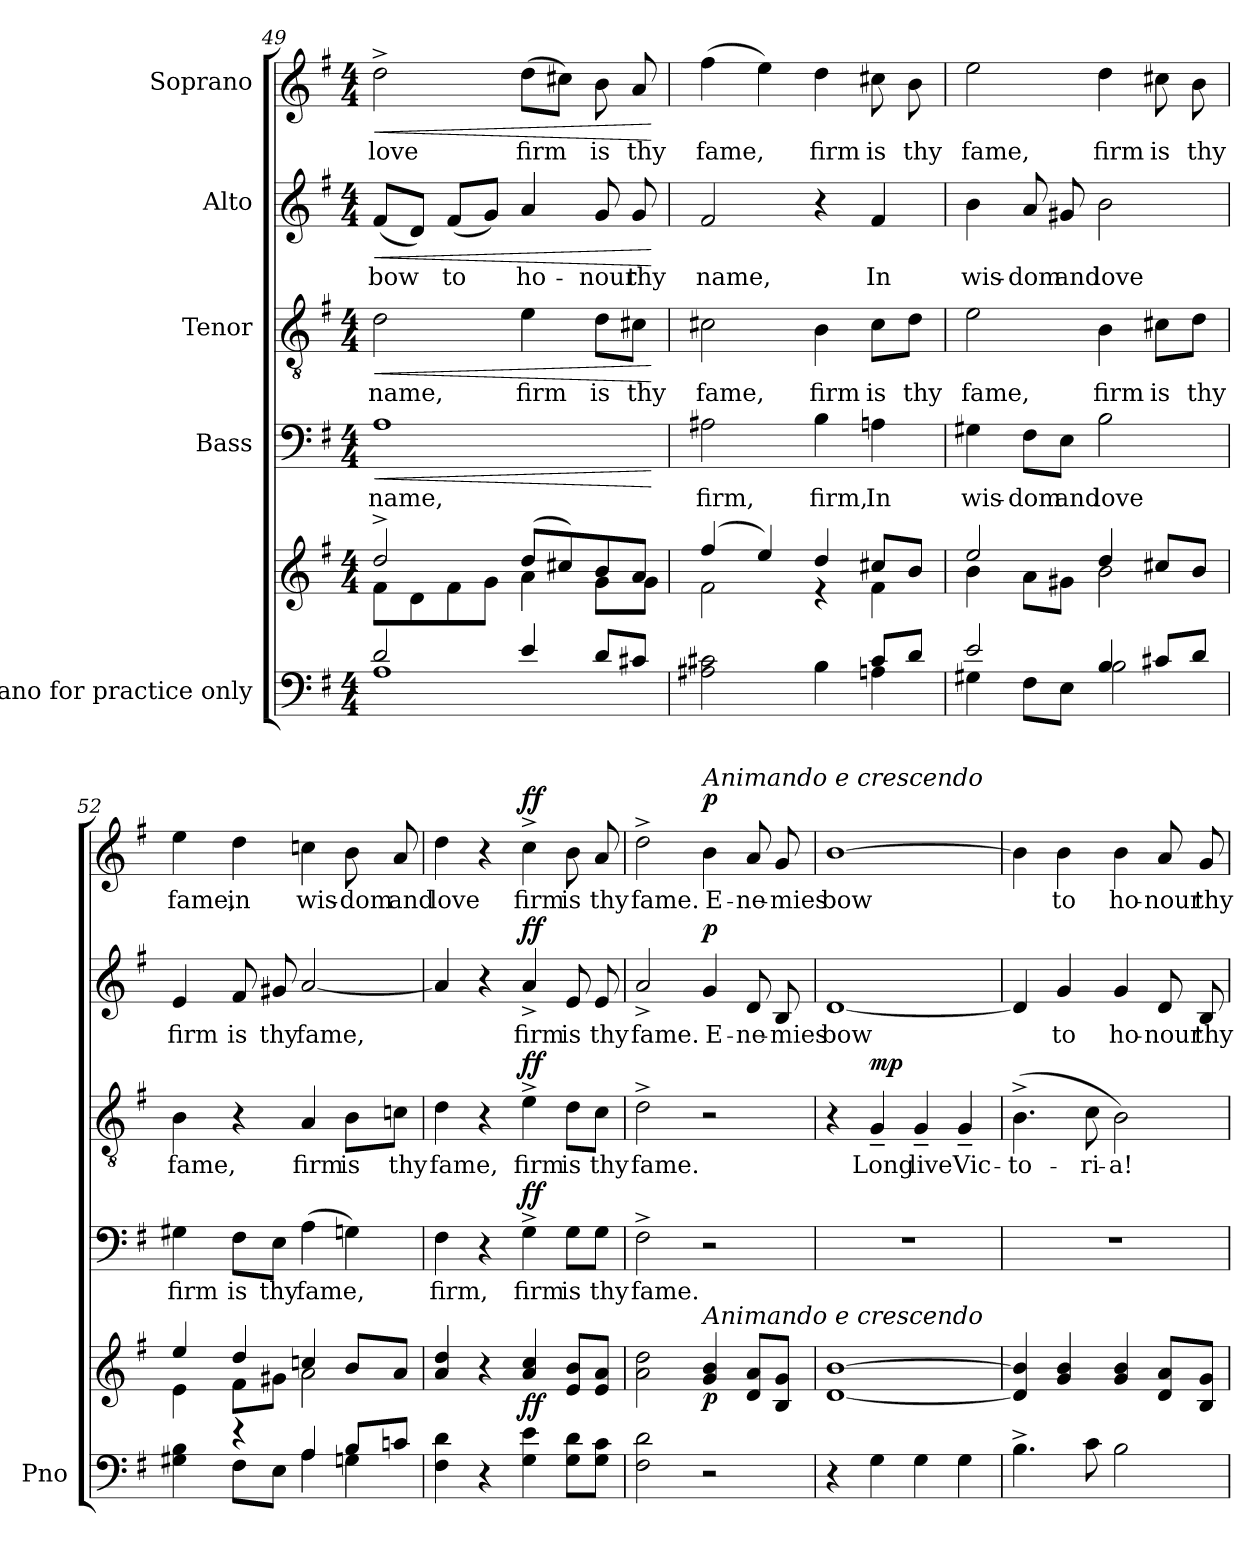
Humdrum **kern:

**kern	**kern	**dynam	**kern	**text	**dynam	**kern	**text	**dynam	**kern	**text	**dynam	**kern	**text	**dynam
*part5	*part5	*part5	*part4	*part4	*part4	*part3	*part3	*part3	*part2	*part2	*part2	*part1	*part1	*part1
*staff6	*staff5	*staff5/6	*staff4	*staff4	*staff4	*staff3	*staff3	*staff3	*staff2	*staff2	*staff2	*staff1	*staff1	*staff1
*I"Piano for practice only	*	*	*I"Bass	*	*	*I"Tenor	*	*	*I"Alto	*	*	*I"Soprano	*	*
*I'Pno	*	*	*	*	*	*	*	*	*	*	*	*	*	*
*clefF4	*clefG2	*	*clefF4	*	*	*clefGv2	*	*	*clefG2	*	*	*clefG2	*	*
*k[f#]	*k[f#]	*	*k[f#]	*	*	*k[f#]	*	*	*k[f#]	*	*	*k[f#]	*	*
*M4/4	*M4/4	*	*M4/4	*	*	*M4/4	*	*	*M4/4	*	*	*M4/4	*	*
=49	=49	=49	=49	=49	=49	=49	=49	=49	=49	=49	=49	=49	=49	=49
*^	*^	*	*	*	*	*	*	*	*	*	*	*	*	*
!	!	!	!	!	!	!LO:LY:b	!LO:HP:b	!	!LO:LY:b	!LO:HP:b	!	!LO:LY:b	!LO:HP:b	!	!LO:LY:b	!LO:HP:b
2d/	1A	2dd^/	8f#\L	.	1A	name,	<	2d\	name,	<	(<8f#/L	bow	<	2dd^\	love	<
.	.	.	8d\	.	.	.	.	.	.	.	8d/J)	.	.	.	.	.
!	!	!	!	!	!	!	!	!	!	!	!	!LO:LY:b	!	!	!	!
.	.	.	8f#\	.	.	.	.	.	.	.	(<8f#/L	to	.	.	.	.
.	.	.	8g\J	.	.	.	.	.	.	.	8g/J)	.	.	.	.	.
!	!	!	!	!	!	!	!	!	!LO:LY:b	!	!	!LO:LY:b	!	!	!LO:LY:b	!
4e/	.	(>8dd/L	4a\	.	.	.	.	4e\	firm	.	4a/	ho-	.	(>8dd\L	firm	.
.	.	8cc#X/)	.	.	.	.	.	.	.	.	.	.	.	8cc#X\J)	.	.
!	!	!	!	!	!	!	!	!	!LO:LY:b	!	!	!LO:LY:b	!	!	!LO:LY:b	!
8d/L	.	8b/	8g\L	.	.	.	.	8d\L	is	.	8g/	-nour	.	8b\	is	.
!	!	!	!	!	!	!	!	!	!LO:LY:b	!	!	!LO:LY:b	!	!	!LO:LY:b	!
8c#X/J	.	8a/J	8g\J	.	.	.	.	8c#X\J	thy	.	8g/	thy	.	8a/	thy	.
*v	*v	*	*	*	*	*	*	*	*	*	*	*	*	*	*	*
*	*v	*v	*	*	*	*	*	*	*	*	*	*	*	*	*
.	.	.	.	.	[	.	.	[	.	.	[	.	.	[
=50	=50	=50	=50	=50	=50	=50	=50	=50	=50	=50	=50	=50	=50	=50
*^	*^	*	*	*	*	*	*	*	*	*	*	*	*	*
!	!	!	!	!	!	!LO:LY:b	!	!	!LO:LY:b	!	!	!LO:LY:b	!	!	!LO:LY:b	!
2A#X\ 2c#X\	2ryy	(>4ff#/	2f#\	.	2A#X\	firm,	.	2c#X\	fame,	.	2f#/	name,	.	(>4ff#\	fame,	.
.	.	4ee/)	.	.	.	.	.	.	.	.	.	.	.	4ee\)	.	.
!	!	!	!	!	!	!LO:LY:b	!	!	!LO:LY:b	!	!	!	!	!	!LO:LY:b	!
4B\	4ryy	4dd/	4r	.	4B\	firm,	.	4B\	firm	.	4r	.	.	4dd\	firm	.
!	!	!	!	!	!	!LO:LY:b	!	!	!LO:LY:b	!	!	!LO:LY:b	!	!	!LO:LY:b	!
8c#/L	4An\	8cc#X/L	4f#\	.	4An\	In	.	8c#\L	is	.	4f#/	In	.	8cc#X\	is	.
!	!	!	!	!	!	!	!	!	!LO:LY:b	!	!	!	!	!	!LO:LY:b	!
8d/J	.	8b/J	.	.	.	.	.	8d\J	thy	.	.	.	.	8b\	thy	.
!!LO:LB:g=z
=51	=51	=51	=51	=51	=51	=51	=51	=51	=51	=51	=51	=51	=51	=51	=51	=51
!	!	!	!	!	!	!LO:LY:b	!	!	!LO:LY:b	!	!	!LO:LY:b	!	!	!LO:LY:b	!
2e/	4G#X\	2ee/	4b\	.	4G#X\	wis-	.	2e\	fame,	.	4b\	wis-	.	2ee\	fame,	.
!	!	!	!	!	!	!LO:LY:b	!	!	!	!	!	!LO:LY:b	!	!	!	!
.	8F#\L	.	8a\L	.	8F#\L	-dom	.	.	.	.	8a/	-dom	.	.	.	.
!	!	!	!	!	!	!LO:LY:b	!	!	!	!	!	!LO:LY:b	!	!	!	!
.	8E\J	.	8g#X\J	.	8E\J	and	.	.	.	.	8g#X/	and	.	.	.	.
!	!	!	!	!	!	!LO:LY:b	!	!	!LO:LY:b	!	!	!LO:LY:b	!	!	!LO:LY:b	!
4B/	2B\	4dd/	2b\	.	2B\	love	.	4B\	firm	.	2b\	love	.	4dd\	firm	.
!	!	!	!	!	!	!	!	!	!LO:LY:b	!	!	!	!	!	!LO:LY:b	!
8c#X/L	.	8cc#X/L	.	.	.	.	.	8c#X\L	is	.	.	.	.	8cc#X\	is	.
!	!	!	!	!	!	!	!	!	!LO:LY:b	!	!	!	!	!	!LO:LY:b	!
8d/J	.	8b/J	.	.	.	.	.	8d\J	thy	.	.	.	.	8b\	thy	.
=52	=52	=52	=52	=52	=52	=52	=52	=52	=52	=52	=52	=52	=52	=52	=52	=52
!	!	!	!	!	!	!LO:LY:b	!	!	!LO:LY:b	!	!	!LO:LY:b	!	!	!LO:LY:b	!
4G#X\ 4B\	4ryy	4ee/	4e\	.	4G#X\	firm	.	4B\	fame,	.	4e/	firm	.	4ee\	fame,	.
!	!	!	!	!	!	!LO:LY:b	!	!	!	!	!	!LO:LY:b	!	!	!LO:LY:b	!
4r	8F#\L	4dd/	8f#\L	.	8F#\L	is	.	4r	.	.	8f#/	is	.	4dd\	in	.
!	!	!	!	!	!	!LO:LY:b	!	!	!	!	!	!LO:LY:b	!	!	!	!
.	8E\J	.	8g#X\J	.	8E\J	thy	.	.	.	.	8g#X/	thy	.	.	.	.
!	!	!	!	!	!	!LO:LY:b	!	!	!LO:LY:b	!	!	!LO:LY:b	!	!	!LO:LY:b	!
4A/	4A\	4ccn/	2a\	.	(>4A\	fame,	.	4A/	firm	.	[2a/	fame,	.	4ccn\	wis-	.
!	!	!	!	!	!	!	!	!	!LO:LY:b	!	!	!	!	!	!LO:LY:b	!
8B/L	4Gn\	8b/L	.	.	4Gn\)	.	.	8B\L	is	.	.	.	.	8b\	-dom	.
!	!	!	!	!	!	!	!	!	!LO:LY:b	!	!	!	!	!	!LO:LY:b	!
8cn/J	.	8a/J	.	.	.	.	.	8cn\J	thy	.	.	.	.	8a/	and	.
*v	*v	*	*	*	*	*	*	*	*	*	*	*	*	*	*	*
*	*v	*v	*	*	*	*	*	*	*	*	*	*	*	*	*
=53	=53	=53	=53	=53	=53	=53	=53	=53	=53	=53	=53	=53	=53	=53
!	!	!	!	!LO:LY:b	!	!	!LO:LY:b	!	!	!	!	!	!LO:LY:b	!
4F#\ 4d\	4a/ 4dd/	.	4F#\	firm,	.	4d\	fame,	.	4a/]	.	.	4dd\	love	.
4r	4r	.	4r	.	.	4r	.	.	4r	.	.	4r	.	.
!	!	!LO:DY:b	!	!LO:LY:b	!LO:DY:a	!	!LO:LY:b	!LO:DY:a	!	!LO:LY:b	!LO:DY:a	!	!LO:LY:b	!LO:DY:a
4G\ 4e\	4a/ 4cc/	ff	4G^\	firm	ff	4e^\	firm	ff	4a^/	firm	ff	4cc^\	firm	ff
!	!	!	!	!LO:LY:b	!	!	!LO:LY:b	!	!	!LO:LY:b	!	!	!LO:LY:b	!
8G\ 8d\L	8e/ 8b/L	.	8G\L	is	.	8d\L	is	.	8e/	is	.	8b\	is	.
!	!	!	!	!LO:LY:b	!	!	!LO:LY:b	!	!	!LO:LY:b	!	!	!LO:LY:b	!
8G\ 8c\J	8e/ 8a/J	.	8G\J	thy	.	8c\J	thy	.	8e/	thy	.	8a/	thy	.
!!LO:PB:g=z
=54	=54	=54	=54	=54	=54	=54	=54	=54	=54	=54	=54	=54	=54	=54
!	!	!	!	!LO:LY:b	!	!	!LO:LY:b	!	!	!LO:LY:b	!	!	!LO:LY:b	!
2F#\ 2d\	2a\ 2dd\	.	2F#^\	fame.	.	2d^\	fame.	.	2a^/	fame.	.	2dd^\	fame.	.
!	!	!	!	!	!	!	!	!	!	!	!	!LO:TX:a:i:t=Animando e crescendo	!	!
!	!LO:TX:a:i:t=Animando e crescendo	!	!	!	!	!	!	!	!	!	!	!	!	!
!	!	!LO:DY:b	!	!	!	!	!	!	!	!LO:LY:b	!LO:DY:a	!	!LO:LY:b	!LO:DY:a
2r	4g/ 4b/	p	2r	.	.	2r	.	.	4g/	E-	p	4b\	E-	p
!	!	!	!	!	!	!	!	!	!	!LO:LY:b	!	!	!LO:LY:b	!
.	8d/ 8a/L	.	.	.	.	.	.	.	8d/	-ne-	.	8a/	-ne-	.
!	!	!	!	!	!	!	!	!	!	!LO:LY:b	!	!	!LO:LY:b	!
.	8B/ 8g/J	.	.	.	.	.	.	.	8B/	-mies	.	8g/	-mies	.
=55	=55	=55	=55	=55	=55	=55	=55	=55	=55	=55	=55	=55	=55	=55
!	!	!	!	!	!	!	!	!	!	!LO:LY:b	!	!	!LO:LY:b	!
4r	[1d [1b	.	1r	.	.	4r	.	.	[1d	bow	.	[1b	bow	.
!	!	!	!	!	!	!	!LO:LY:b	!LO:DY:a	!	!	!	!	!	!
4G\	.	.	.	.	.	4G~/	Long	mp	.	.	.	.	.	.
!	!	!	!	!	!	!	!LO:LY:b	!	!	!	!	!	!	!
4G\	.	.	.	.	.	4G~/	live	.	.	.	.	.	.	.
!	!	!	!	!	!	!	!LO:LY:b	!	!	!	!	!	!	!
4G\	.	.	.	.	.	4G~/	Vic-	.	.	.	.	.	.	.
=56	=56	=56	=56	=56	=56	=56	=56	=56	=56	=56	=56	=56	=56	=56
!	!	!	!	!	!	!	!LO:LY:b	!	!	!	!	!	!	!
4.B^\	4d/] 4b/]	.	1r	.	.	(>4.B^\	-to-	.	4d/]	.	.	4b\]	.	.
!	!	!	!	!	!	!	!	!	!	!LO:LY:b	!	!	!LO:LY:b	!
.	4g/ 4b/	.	.	.	.	.	.	.	4g/	to	.	4b\	to	.
!	!	!	!	!	!	!	!LO:LY:b	!	!	!	!	!	!	!
8c\	.	.	.	.	.	8c\	-ri-	.	.	.	.	.	.	.
!	!	!	!	!	!	!	!LO:LY:b	!	!	!LO:LY:b	!	!	!LO:LY:b	!
2B\	4g/ 4b/	.	.	.	.	2B\)	-a!	.	4g/	ho-	.	4b\	ho-	.
!	!	!	!	!	!	!	!	!	!	!LO:LY:b	!	!	!LO:LY:b	!
.	8d/ 8a/L	.	.	.	.	.	.	.	8d/	-nour	.	8a/	-nour	.
!	!	!	!	!	!	!	!	!	!	!LO:LY:b	!	!	!LO:LY:b	!
.	8B/ 8g/J	.	.	.	.	.	.	.	8B/	thy	.	8g/	thy	.
=	=	=	=	=	=	=	=	=	=	=	=	=	=	=
*-	*-	*-	*-	*-	*-	*-	*-	*-	*-	*-	*-	*-	*-	*-
